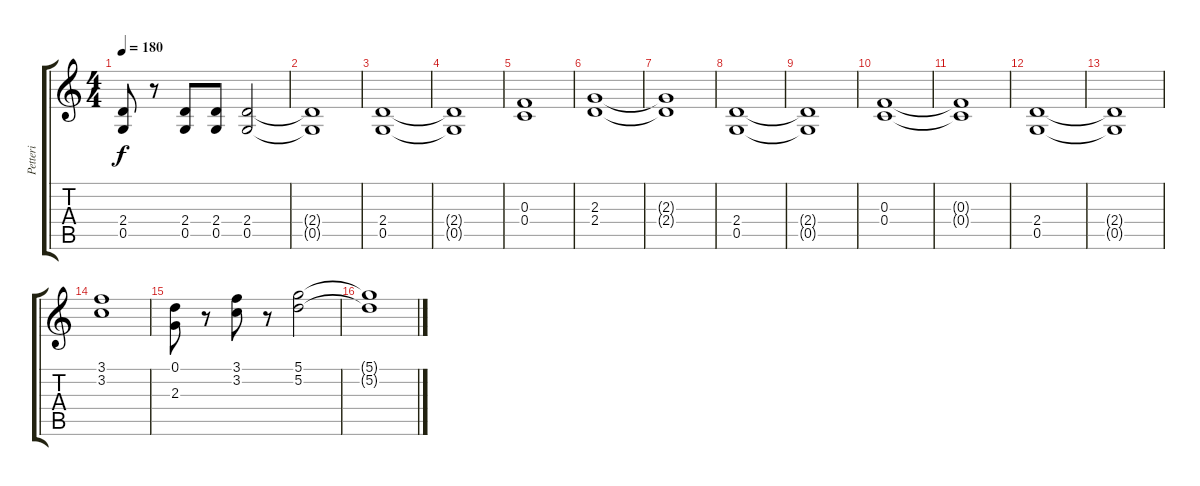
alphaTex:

\track ("Petteri" "Petteri") {instrument distortionguitar}
\staff {score tabs}
\tuning (D4 A3 F3 C3 G2 D2) {hide}
\ts (4 4)
\tempo 180
\clef g2
\ks c
(2.4 0.5).8{dy f} r.8 (2.4 0.5).8 (2.4 0.5).8 (2.4 0.5).2 |
(2.4{t} 0.5{t}).1 |
(2.4 0.5).1 |
(2.4{t} 0.5{t}).1 |
(0.3 0.4).1 |
(2.3 2.4).1 |
(2.3{t} 2.4{t}).1 |
(2.4 0.5).1 |
(2.4{t} 0.5{t}).1 |
(0.3 0.4).1 |
(0.3{t} 0.4{t}).1 |
(2.4 0.5).1 |
(2.4{t} 0.5{t}).1 |
(3.1 3.2).1 |
(0.1 2.3).8 r.8 (3.1 3.2).8 r.8 (5.1 5.2).2 |
(5.1{t} 5.2{t}).1
